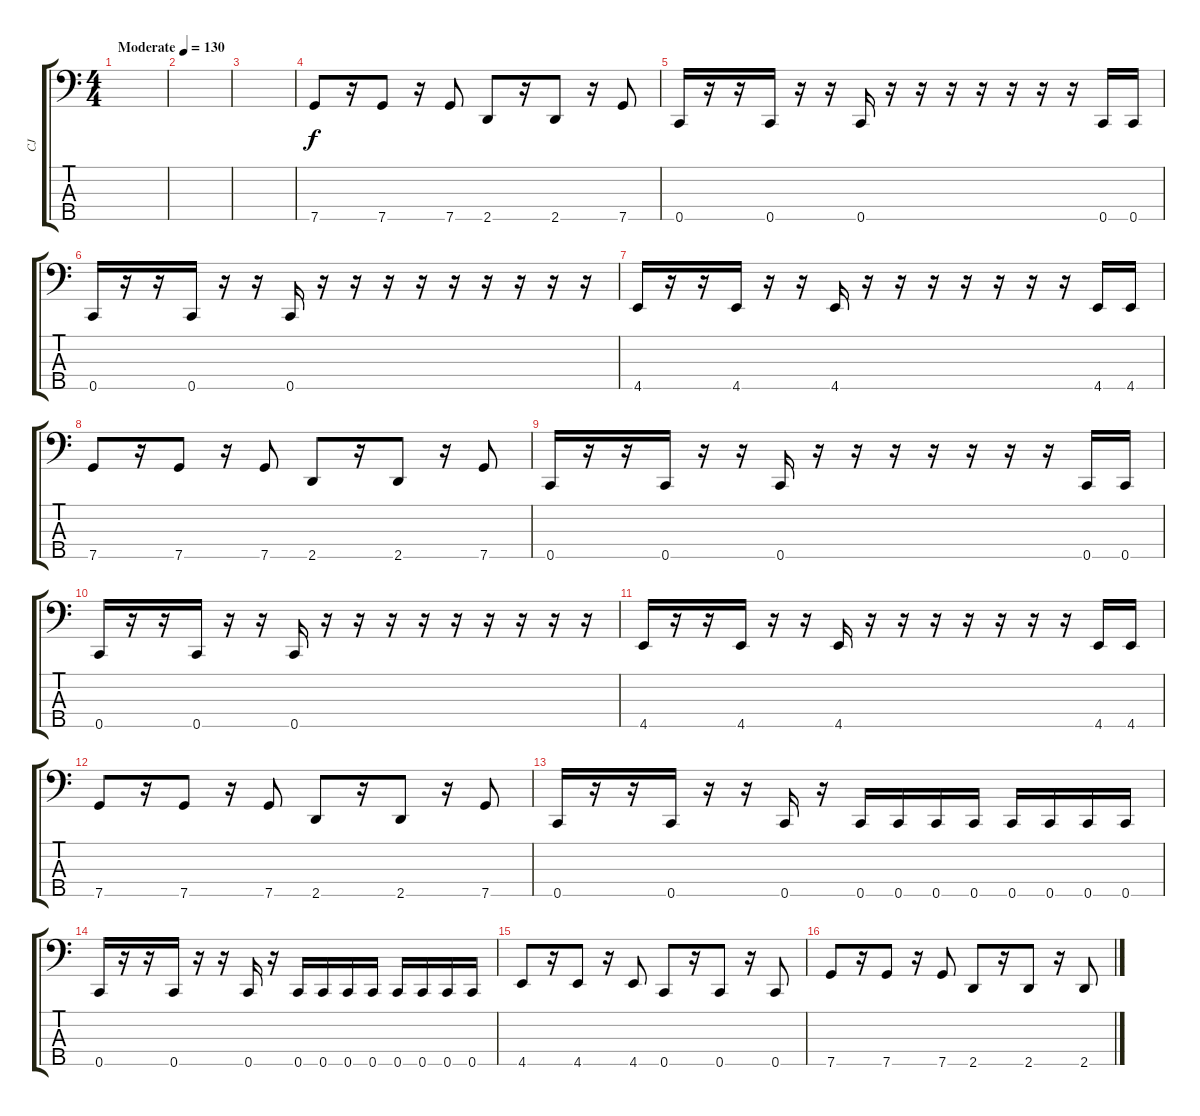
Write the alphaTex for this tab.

\track ("CJ" "CJ") {instrument electricbassfinger}
\staff {score tabs}
\tuning (G2 D2 A1 E1 C1) {hide}
\ts (4 4)
\tempo (130 "Moderate")
\clef f4
\ks c
|
|
|
7.5.8 r.16 7.5.8 r.16 7.5.8 2.5.8 r.16 2.5.8 r.16 7.5.8 |
0.5.16 r.16 r.16 0.5.16 r.16 r.16 0.5.16 r.16 r.16 r.16 r.16 r.16 r.16 r.16 0.5.16 0.5.16 |
0.5.16 r.16 r.16 0.5.16 r.16 r.16 0.5.16 r.16 r.16 r.16 r.16 r.16 r.16 r.16 r.16 r.16 |
4.5.16 r.16 r.16 4.5.16 r.16 r.16 4.5.16 r.16 r.16 r.16 r.16 r.16 r.16 r.16 4.5.16 4.5.16 |
7.5.8 r.16 7.5.8 r.16 7.5.8 2.5.8 r.16 2.5.8 r.16 7.5.8 |
0.5.16 r.16 r.16 0.5.16 r.16 r.16 0.5.16 r.16 r.16 r.16 r.16 r.16 r.16 r.16 0.5.16 0.5.16 |
0.5.16 r.16 r.16 0.5.16 r.16 r.16 0.5.16 r.16 r.16 r.16 r.16 r.16 r.16 r.16 r.16 r.16 |
4.5.16 r.16 r.16 4.5.16 r.16 r.16 4.5.16 r.16 r.16 r.16 r.16 r.16 r.16 r.16 4.5.16 4.5.16 |
7.5.8 r.16 7.5.8 r.16 7.5.8 2.5.8 r.16 2.5.8 r.16 7.5.8 |
0.5.16 r.16 r.16 0.5.16 r.16 r.16 0.5.16 r.16 0.5.16 0.5.16 0.5.16 0.5.16 0.5.16 0.5.16 0.5.16 0.5.16 |
0.5.16 r.16 r.16 0.5.16 r.16 r.16 0.5.16 r.16 0.5.16 0.5.16 0.5.16 0.5.16 0.5.16 0.5.16 0.5.16 0.5.16 |
4.5.8 r.16 4.5.8 r.16 4.5.8 0.5.8 r.16 0.5.8 r.16 0.5.8 |
7.5.8 r.16 7.5.8 r.16 7.5.8 2.5.8 r.16 2.5.8 r.16 2.5.8
